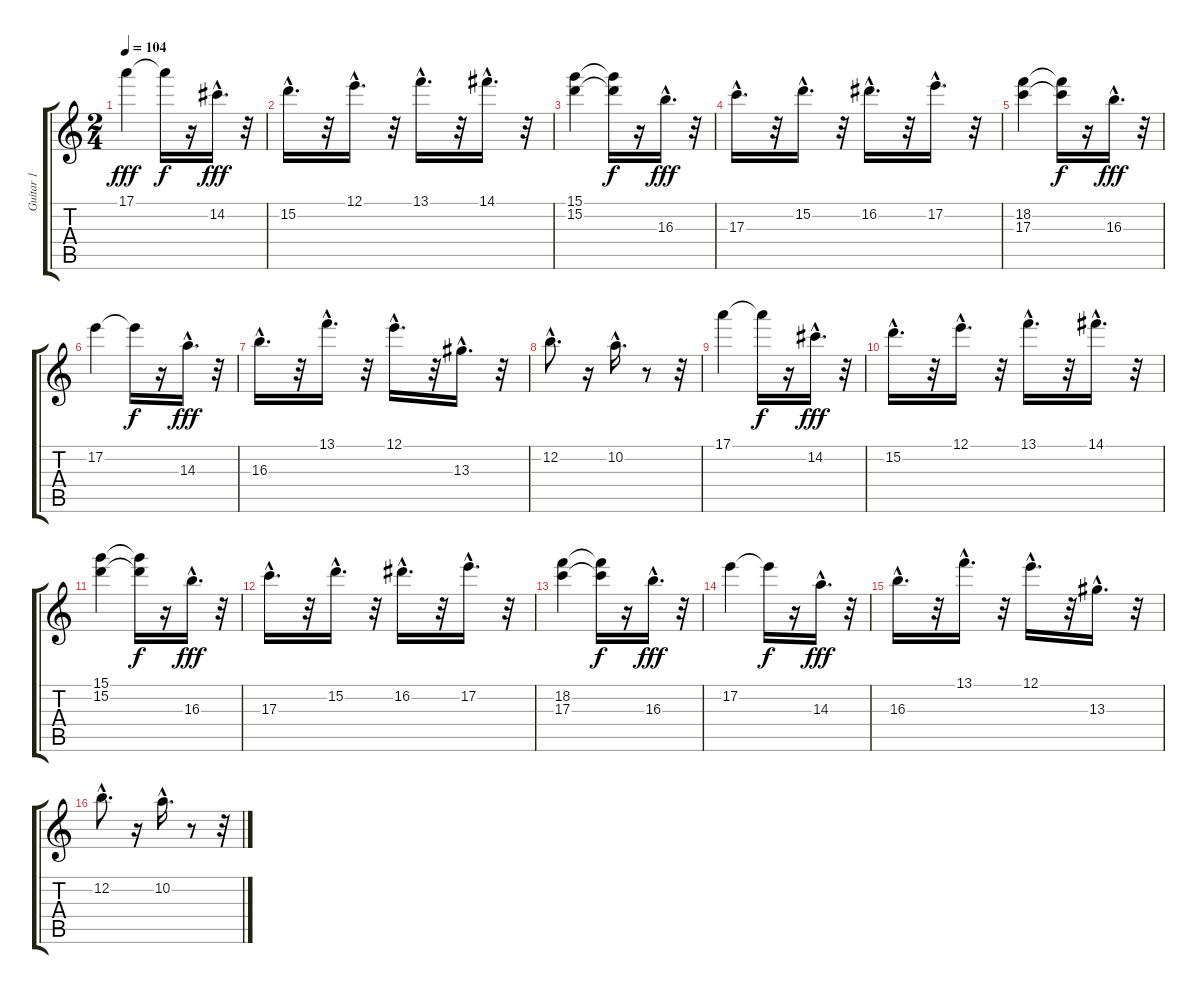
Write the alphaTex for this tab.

\track ("Guitar 1" "Guitar 1") {instrument acousticguitarnylon}
\staff {score tabs}
\tuning (E4 B3 G3 D3 A2 E2) {hide}
\ts (2 4)
\tempo 104
\clef g2
\ks c
17.1.4{dy fff} 17.1{t}.16{dy f} r.16 14.2{hac}.16{d dy fff} r.32 |
15.2{hac}.16{d} r.32 12.1{hac}.16{d} r.32 13.1{hac}.16{d} r.32 14.1{hac}.16{d} r.32 |
(15.1 15.2).4 (15.1{t} 15.2{t}).16{dy f} r.16 16.3{hac}.16{d dy fff} r.32 |
17.3{hac}.16{d} r.32 15.2{hac}.16{d} r.32 16.2{hac}.16{d} r.32 17.2{hac}.16{d} r.32 |
(18.2 17.3).4 (18.2{t} 17.3{t}).16{dy f} r.16 16.3{hac}.16{d dy fff} r.32 |
17.2.4 17.2{t}.16{dy f} r.16 14.3{hac}.16{d dy fff} r.32 |
16.3{hac}.16{d} r.32 13.1{hac}.16{d} r.32 12.1{hac}.16{d} r.32 13.3{hac}.16{d} r.32 |
12.2{hac}.8{d} r.16 10.2{hac}.16{d} r.8 r.32 |
17.1.4 17.1{t}.16{dy f} r.16 14.2{hac}.16{d dy fff} r.32 |
15.2{hac}.16{d} r.32 12.1{hac}.16{d} r.32 13.1{hac}.16{d} r.32 14.1{hac}.16{d} r.32 |
(15.1 15.2).4 (15.1{t} 15.2{t}).16{dy f} r.16 16.3{hac}.16{d dy fff} r.32 |
17.3{hac}.16{d} r.32 15.2{hac}.16{d} r.32 16.2{hac}.16{d} r.32 17.2{hac}.16{d} r.32 |
(18.2 17.3).4 (18.2{t} 17.3{t}).16{dy f} r.16 16.3{hac}.16{d dy fff} r.32 |
17.2.4 17.2{t}.16{dy f} r.16 14.3{hac}.16{d dy fff} r.32 |
16.3{hac}.16{d} r.32 13.1{hac}.16{d} r.32 12.1{hac}.16{d} r.32 13.3{hac}.16{d} r.32 |
12.2{hac}.8{d} r.16 10.2{hac}.16{d} r.8 r.32
